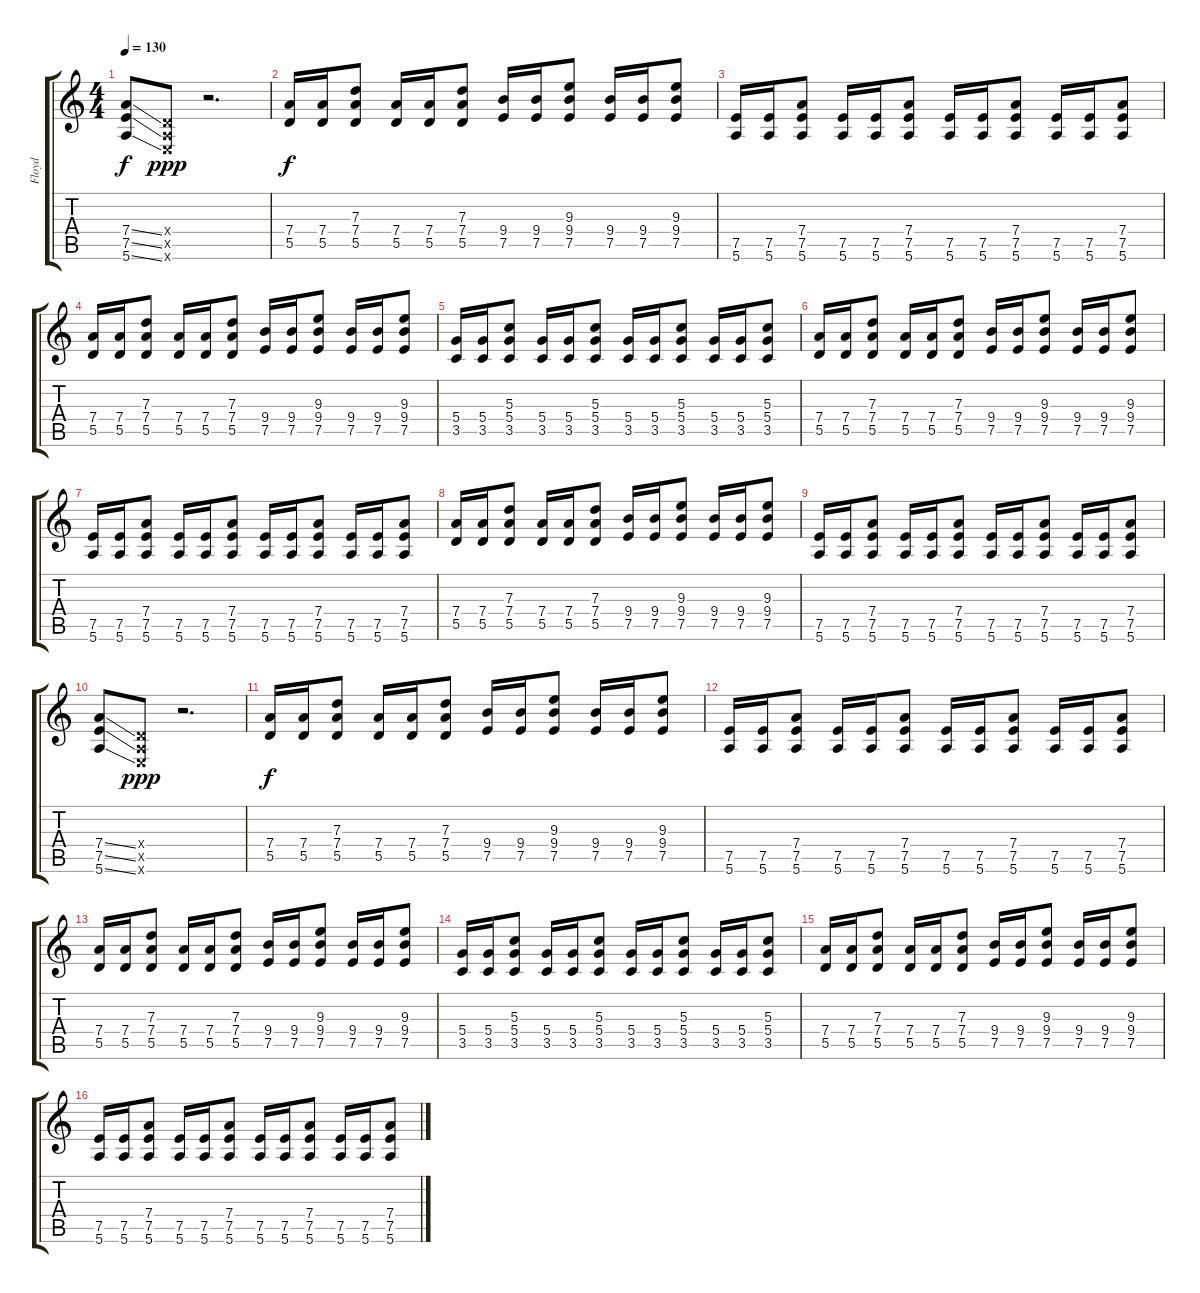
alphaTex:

\track ("Floyd" "Floyd") {instrument distortionguitar}
\staff {score tabs}
\tuning (E4 B3 G3 D3 A2 E2) {hide}
\ts (4 4)
\tempo 130
\clef g2
\ks c
(7.4{ss} 7.5{ss} 5.6{ss}).8{dy f} (0.4{x} 0.5{x} 0.6{x}).8{dy ppp} r.2{d} |
(7.4 5.5).16{dy f} (7.4 5.5).16 (7.3 7.4 5.5).8 (7.4 5.5).16 (7.4 5.5).16 (7.3 7.4 5.5).8 (9.4 7.5).16 (9.4 7.5).16 (9.3 9.4 7.5).8 (9.4 7.5).16 (9.4 7.5).16 (9.3 9.4 7.5).8 |
(7.5 5.6).16 (7.5 5.6).16 (7.4 7.5 5.6).8 (7.5 5.6).16 (7.5 5.6).16 (7.4 7.5 5.6).8 (7.5 5.6).16 (7.5 5.6).16 (7.4 7.5 5.6).8 (7.5 5.6).16 (7.5 5.6).16 (7.4 7.5 5.6).8 |
(7.4 5.5).16 (7.4 5.5).16 (7.3 7.4 5.5).8 (7.4 5.5).16 (7.4 5.5).16 (7.3 7.4 5.5).8 (9.4 7.5).16 (9.4 7.5).16 (9.3 9.4 7.5).8 (9.4 7.5).16 (9.4 7.5).16 (9.3 9.4 7.5).8 |
(5.4 3.5).16 (5.4 3.5).16 (5.3 5.4 3.5).8 (5.4 3.5).16 (5.4 3.5).16 (5.3 5.4 3.5).8 (5.4 3.5).16 (5.4 3.5).16 (5.3 5.4 3.5).8 (5.4 3.5).16 (5.4 3.5).16 (5.3 5.4 3.5).8 |
(7.4 5.5).16 (7.4 5.5).16 (7.3 7.4 5.5).8 (7.4 5.5).16 (7.4 5.5).16 (7.3 7.4 5.5).8 (9.4 7.5).16 (9.4 7.5).16 (9.3 9.4 7.5).8 (9.4 7.5).16 (9.4 7.5).16 (9.3 9.4 7.5).8 |
(7.5 5.6).16 (7.5 5.6).16 (7.4 7.5 5.6).8 (7.5 5.6).16 (7.5 5.6).16 (7.4 7.5 5.6).8 (7.5 5.6).16 (7.5 5.6).16 (7.4 7.5 5.6).8 (7.5 5.6).16 (7.5 5.6).16 (7.4 7.5 5.6).8 |
(7.4 5.5).16 (7.4 5.5).16 (7.3 7.4 5.5).8 (7.4 5.5).16 (7.4 5.5).16 (7.3 7.4 5.5).8 (9.4 7.5).16 (9.4 7.5).16 (9.3 9.4 7.5).8 (9.4 7.5).16 (9.4 7.5).16 (9.3 9.4 7.5).8 |
(7.5 5.6).16 (7.5 5.6).16 (7.4 7.5 5.6).8 (7.5 5.6).16 (7.5 5.6).16 (7.4 7.5 5.6).8 (7.5 5.6).16 (7.5 5.6).16 (7.4 7.5 5.6).8 (7.5 5.6).16 (7.5 5.6).16 (7.4 7.5 5.6).8 |
(7.4{ss} 7.5{ss} 5.6{ss}).8 (0.4{x} 0.5{x} 0.6{x}).8{dy ppp} r.2{d} |
(7.4 5.5).16{dy f} (7.4 5.5).16 (7.3 7.4 5.5).8 (7.4 5.5).16 (7.4 5.5).16 (7.3 7.4 5.5).8 (9.4 7.5).16 (9.4 7.5).16 (9.3 9.4 7.5).8 (9.4 7.5).16 (9.4 7.5).16 (9.3 9.4 7.5).8 |
(7.5 5.6).16 (7.5 5.6).16 (7.4 7.5 5.6).8 (7.5 5.6).16 (7.5 5.6).16 (7.4 7.5 5.6).8 (7.5 5.6).16 (7.5 5.6).16 (7.4 7.5 5.6).8 (7.5 5.6).16 (7.5 5.6).16 (7.4 7.5 5.6).8 |
(7.4 5.5).16 (7.4 5.5).16 (7.3 7.4 5.5).8 (7.4 5.5).16 (7.4 5.5).16 (7.3 7.4 5.5).8 (9.4 7.5).16 (9.4 7.5).16 (9.3 9.4 7.5).8 (9.4 7.5).16 (9.4 7.5).16 (9.3 9.4 7.5).8 |
(5.4 3.5).16 (5.4 3.5).16 (5.3 5.4 3.5).8 (5.4 3.5).16 (5.4 3.5).16 (5.3 5.4 3.5).8 (5.4 3.5).16 (5.4 3.5).16 (5.3 5.4 3.5).8 (5.4 3.5).16 (5.4 3.5).16 (5.3 5.4 3.5).8 |
(7.4 5.5).16 (7.4 5.5).16 (7.3 7.4 5.5).8 (7.4 5.5).16 (7.4 5.5).16 (7.3 7.4 5.5).8 (9.4 7.5).16 (9.4 7.5).16 (9.3 9.4 7.5).8 (9.4 7.5).16 (9.4 7.5).16 (9.3 9.4 7.5).8 |
(7.5 5.6).16 (7.5 5.6).16 (7.4 7.5 5.6).8 (7.5 5.6).16 (7.5 5.6).16 (7.4 7.5 5.6).8 (7.5 5.6).16 (7.5 5.6).16 (7.4 7.5 5.6).8 (7.5 5.6).16 (7.5 5.6).16 (7.4 7.5 5.6).8
